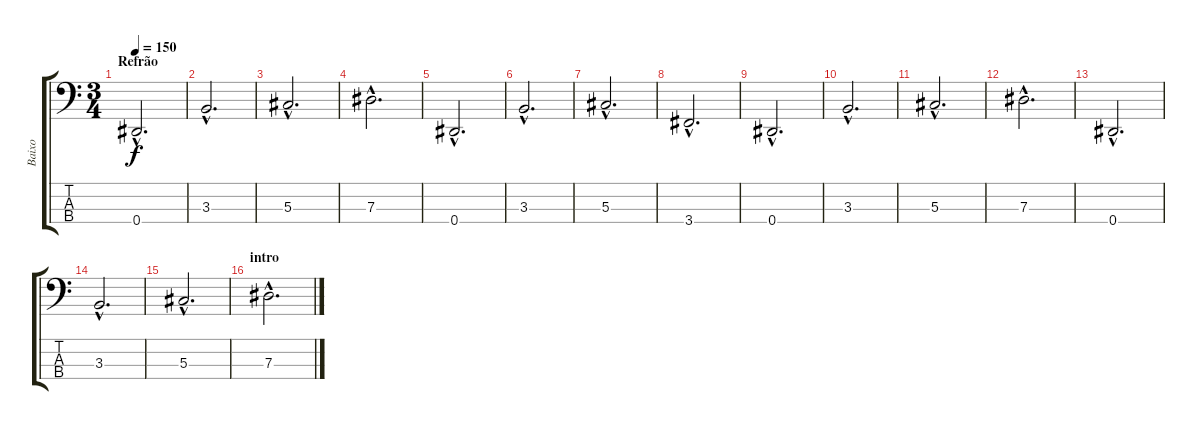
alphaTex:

\track ("Baixo" "Baixo") {instrument electricbasspick}
\staff {score tabs}
\tuning (Gb2 Db2 Ab1 Eb1) {hide}
\ts (3 4)
\section ("" "Refrão")
\tempo 150
\clef f4
\ks c
0.4{hac}.2{d dy f} |
3.3{hac}.2{d} |
5.3{hac}.2{d} |
7.3{hac}.2{d} |
0.4{hac}.2{d} |
3.3{hac}.2{d} |
5.3{hac}.2{d} |
3.4{hac}.2{d} |
0.4{hac}.2{d} |
3.3{hac}.2{d} |
5.3{hac}.2{d} |
7.3{hac}.2{d} |
0.4{hac}.2{d} |
3.3{hac}.2{d} |
5.3{hac}.2{d} |
\section ("" "intro")
7.3{hac}.2{d}
